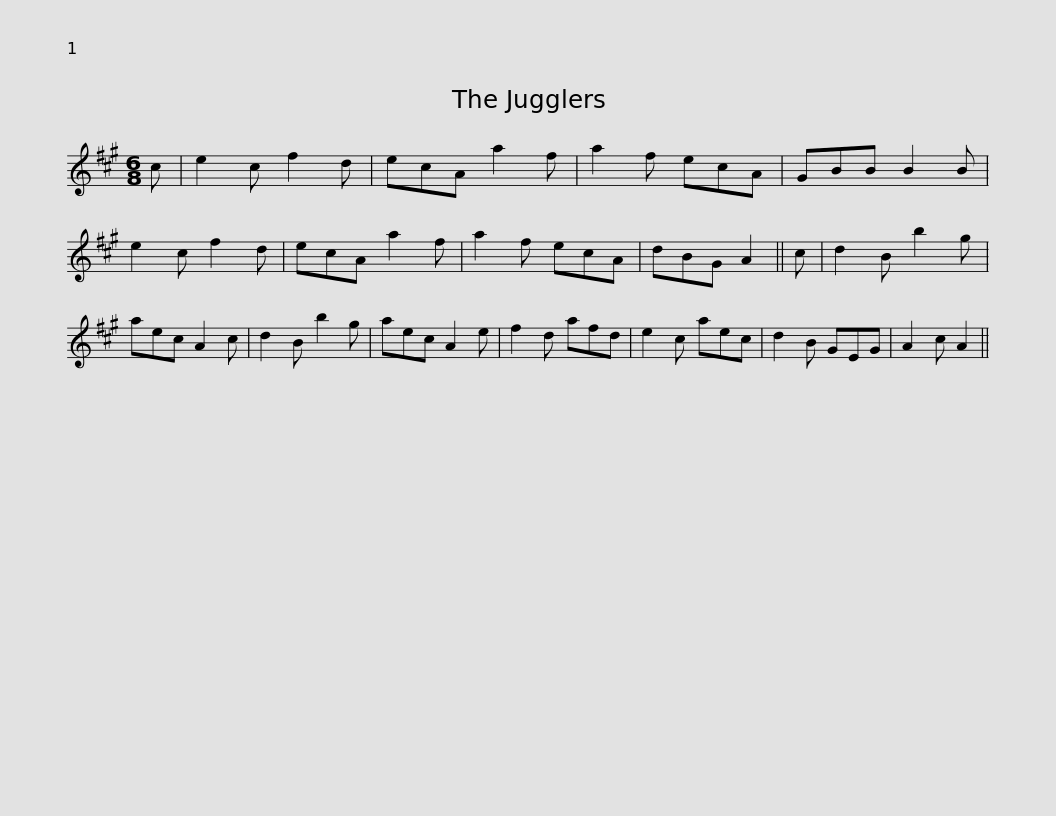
X:1
L:1/8
M:6/8
I:linebreak $
K:A
V:1 treble
V:1
 c | e2 c f2 d | ecA a2 f | a2 f ecA | GBB B2 B | %5
 e2 c f2 d | ecA a2 f | a2 f ecA | dBG A2 || c |$ %10
 d2 B b2 g | aec A2 c | d2 B b2 g | aec A2 e | f2 d afd | %15
 e2 c aec | d2 B GEG | A2 c A2 || %18
